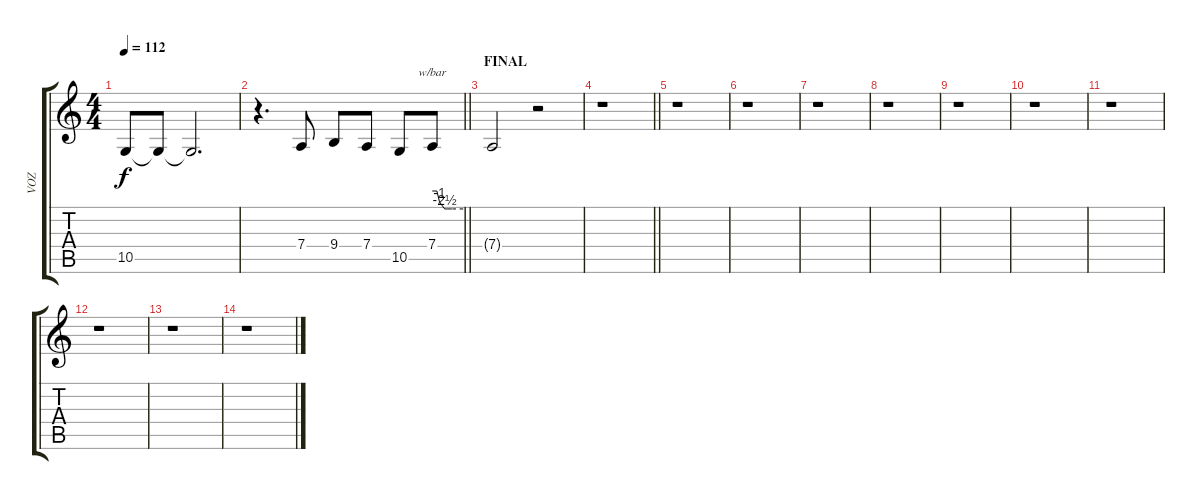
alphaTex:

\track ("VOZ" "VOZ") {instrument flute}
\staff {score tabs}
\tuning (E4 B3 G3 D3 A2 E2) {hide}
\ts (4 4)
\tempo 112
\clef g2
\ks c
10.5{t}.8{dy f} 10.5{t}.8 10.5{t}.2{d} |
\barLineRight lightlight
r.4{d} 7.4.8 9.4.8 7.4.8 10.5.8 7.4.8{tbe (custom default 0 0 9 0 14 -4 24 -10 29 -10 38 -10 60 -10)} |
\section ("" "FINAL")
7.4{t}.2 r.2 |
\barLineRight lightlight
r.1 |
r.1 |
r.1 |
r.1 |
r.1 |
r.1 |
r.1 |
r.1 |
r.1 |
r.1 |
r.1
